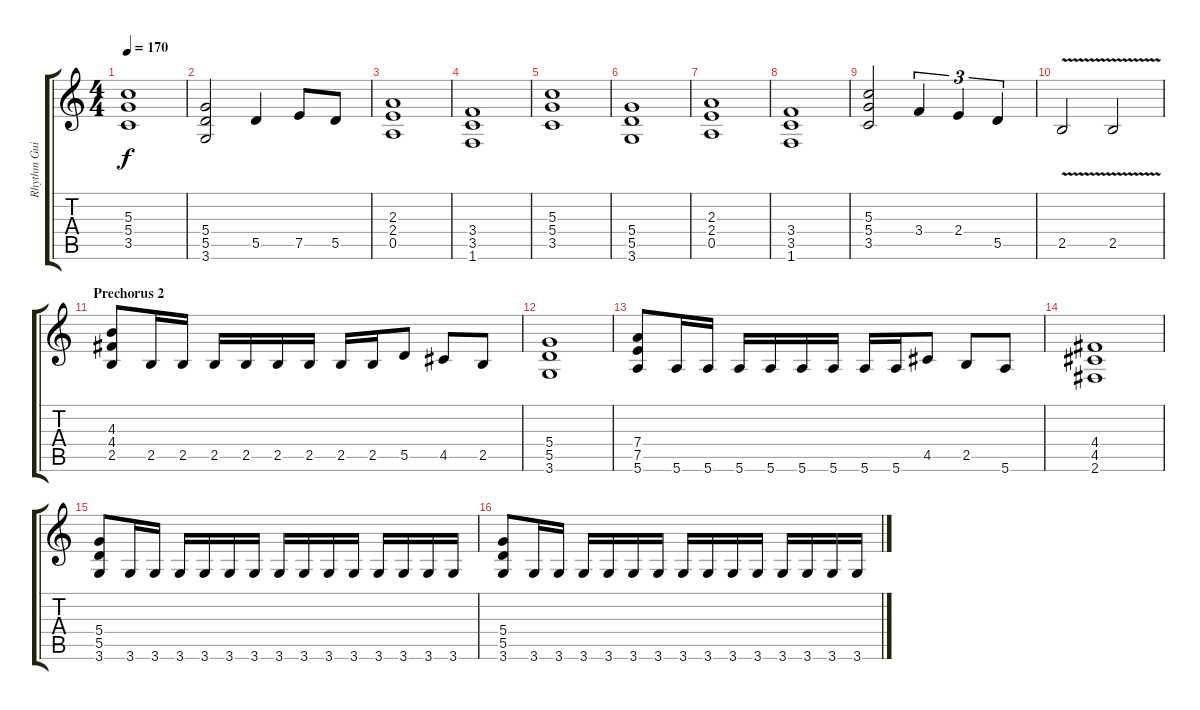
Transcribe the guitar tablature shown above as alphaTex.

\track ("Rhythm Guitar 1" "Rhythm Gui") {instrument distortionguitar}
\staff {score tabs}
\tuning (E4 B3 G3 D3 A2 E2) {hide}
\ts (4 4)
\tempo 170
\clef g2
\ks c
(5.3 5.4 3.5).1{dy f} |
(5.4 5.5 3.6).2 5.5.4 7.5.8 5.5.8 |
(2.3 2.4 0.5).1 |
(3.4 3.5 1.6).1 |
(5.3 5.4 3.5).1 |
(5.4 5.5 3.6).1 |
(2.3 2.4 0.5).1 |
(3.4 3.5 1.6).1 |
(5.3 5.4 3.5).2 3.4.4{tu (3 2)} 2.4.4{tu (3 2)} 5.5.4{tu (3 2)} |
2.5{v}.2 2.5{v}.2 |
\section ("" "Prechorus 2")
(4.3 4.4 2.5).8 2.5.16 2.5.16 2.5.16 2.5.16 2.5.16 2.5.16 2.5.16 2.5.16 5.5.8 4.5.8 2.5.8 |
(5.4 5.5 3.6).1 |
(7.4 7.5 5.6).8 5.6.16 5.6.16 5.6.16 5.6.16 5.6.16 5.6.16 5.6.16 5.6.16 4.5.8 2.5.8 5.6.8 |
(4.4 4.5 2.6).1 |
(5.4 5.5 3.6).8 3.6.16 3.6.16 3.6.16 3.6.16 3.6.16 3.6.16 3.6.16 3.6.16 3.6.16 3.6.16 3.6.16 3.6.16 3.6.16 3.6.16 |
(5.4 5.5 3.6).8 3.6.16 3.6.16 3.6.16 3.6.16 3.6.16 3.6.16 3.6.16 3.6.16 3.6.16 3.6.16 3.6.16 3.6.16 3.6.16 3.6.16
